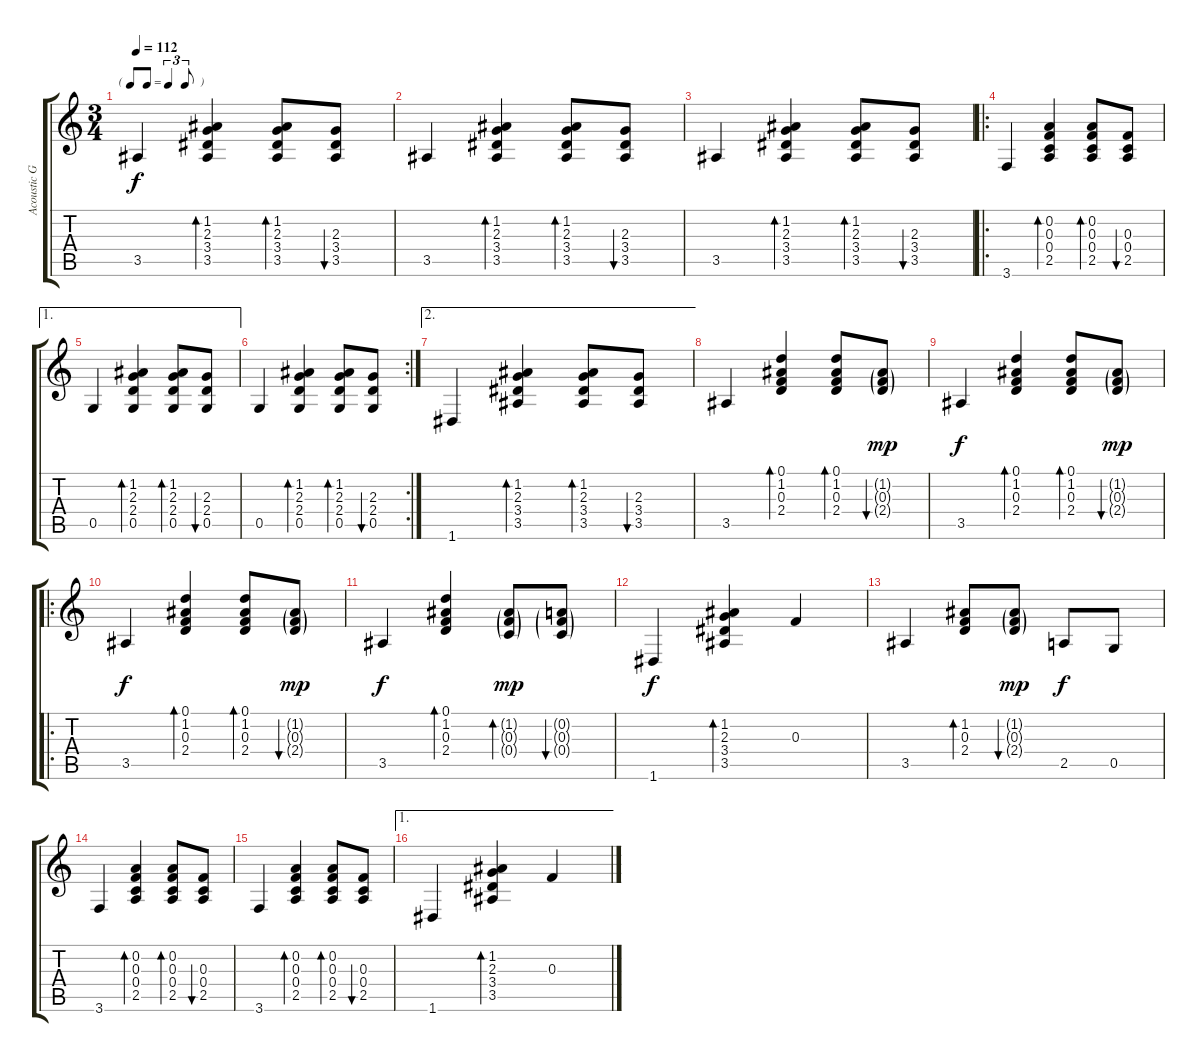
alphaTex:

\track ("Acoustic Guitar" "Acoustic G") {instrument acousticguitarnylon}
\staff {score tabs}
\tuning (D4 A3 F3 C3 G2 D2) {hide}
\ts (3 4)
\tf triplet8th
\tempo 112
\clef g2
\ks c
3.5.4{dy f} (1.2 2.3 3.4 3.5).4{bd 120} (1.2 2.3 3.4 3.5).8{bd 120} (2.3 3.4 3.5).8{bu 120} |
3.5.4 (1.2 2.3 3.4 3.5).4{bd 120} (1.2 2.3 3.4 3.5).8{bd 120} (2.3 3.4 3.5).8{bu 120} |
3.5.4 (1.2 2.3 3.4 3.5).4{bd 120} (1.2 2.3 3.4 3.5).8{bd 120} (2.3 3.4 3.5).8{bu 120} |
\ro
3.6.4 (0.2 0.3 0.4 2.5).4{bd 120} (0.2 0.3 0.4 2.5).8{bd 120} (0.3 0.4 2.5).8{bu 120} |
\ae 1
0.5.4 (1.2 2.3 2.4 0.5).4{bd 120} (1.2 2.3 2.4 0.5).8{bd 120} (2.3 2.4 0.5).8{bu 120} |
\rc 2
0.5.4 (1.2 2.3 2.4 0.5).4{bd 120} (1.2 2.3 2.4 0.5).8{bd 120} (2.3 2.4 0.5).8{bu 120} |
\ae 2
1.6.4 (1.2 2.3 3.4 3.5).4{bd 120} (1.2 2.3 3.4 3.5).8{bd 120} (2.3 3.4 3.5).8{bu 120} |
3.5.4 (0.1 1.2 0.3 2.4).4{bd 120} (0.1 1.2 0.3 2.4).8{bd 120} (1.2{g} 0.3{g} 2.4{g}).8{bu 120 dy mp} |
3.5.4{dy f} (0.1 1.2 0.3 2.4).4{bd 120} (0.1 1.2 0.3 2.4).8{bd 120} (1.2{g} 0.3{g} 2.4{g}).8{bu 120 dy mp} |
\ro
3.5.4{dy f} (0.1 1.2 0.3 2.4).4{bd 120} (0.1 1.2 0.3 2.4).8{bd 120} (1.2{g} 0.3{g} 2.4{g}).8{bu 120 dy mp} |
3.5.4{dy f} (0.1 1.2 0.3 2.4).4{bd 120} (1.2{g} 0.3{g} 0.4{g}).8{bd 120 dy mp} (0.2{g} 0.3{g} 0.4{g}).8{bu 120} |
1.6.4{dy f} (1.2 2.3 3.4 3.5).4{bd 120} 0.3.4 |
3.5.4 (1.2 0.3 2.4).8{bd 120} (1.2{g} 0.3{g} 2.4{g}).8{bu 120 dy mp} 2.5.8{dy f} 0.5.8 |
3.6.4 (0.2 0.3 0.4 2.5).4{bd 120} (0.2 0.3 0.4 2.5).8{bd 120} (0.3 0.4 2.5).8{bu 120} |
3.6.4 (0.2 0.3 0.4 2.5).4{bd 120} (0.2 0.3 0.4 2.5).8{bd 120} (0.3 0.4 2.5).8{bu 120} |
\ae 1
1.6.4 (1.2 2.3 3.4 3.5).4{bd 120} 0.3.4
